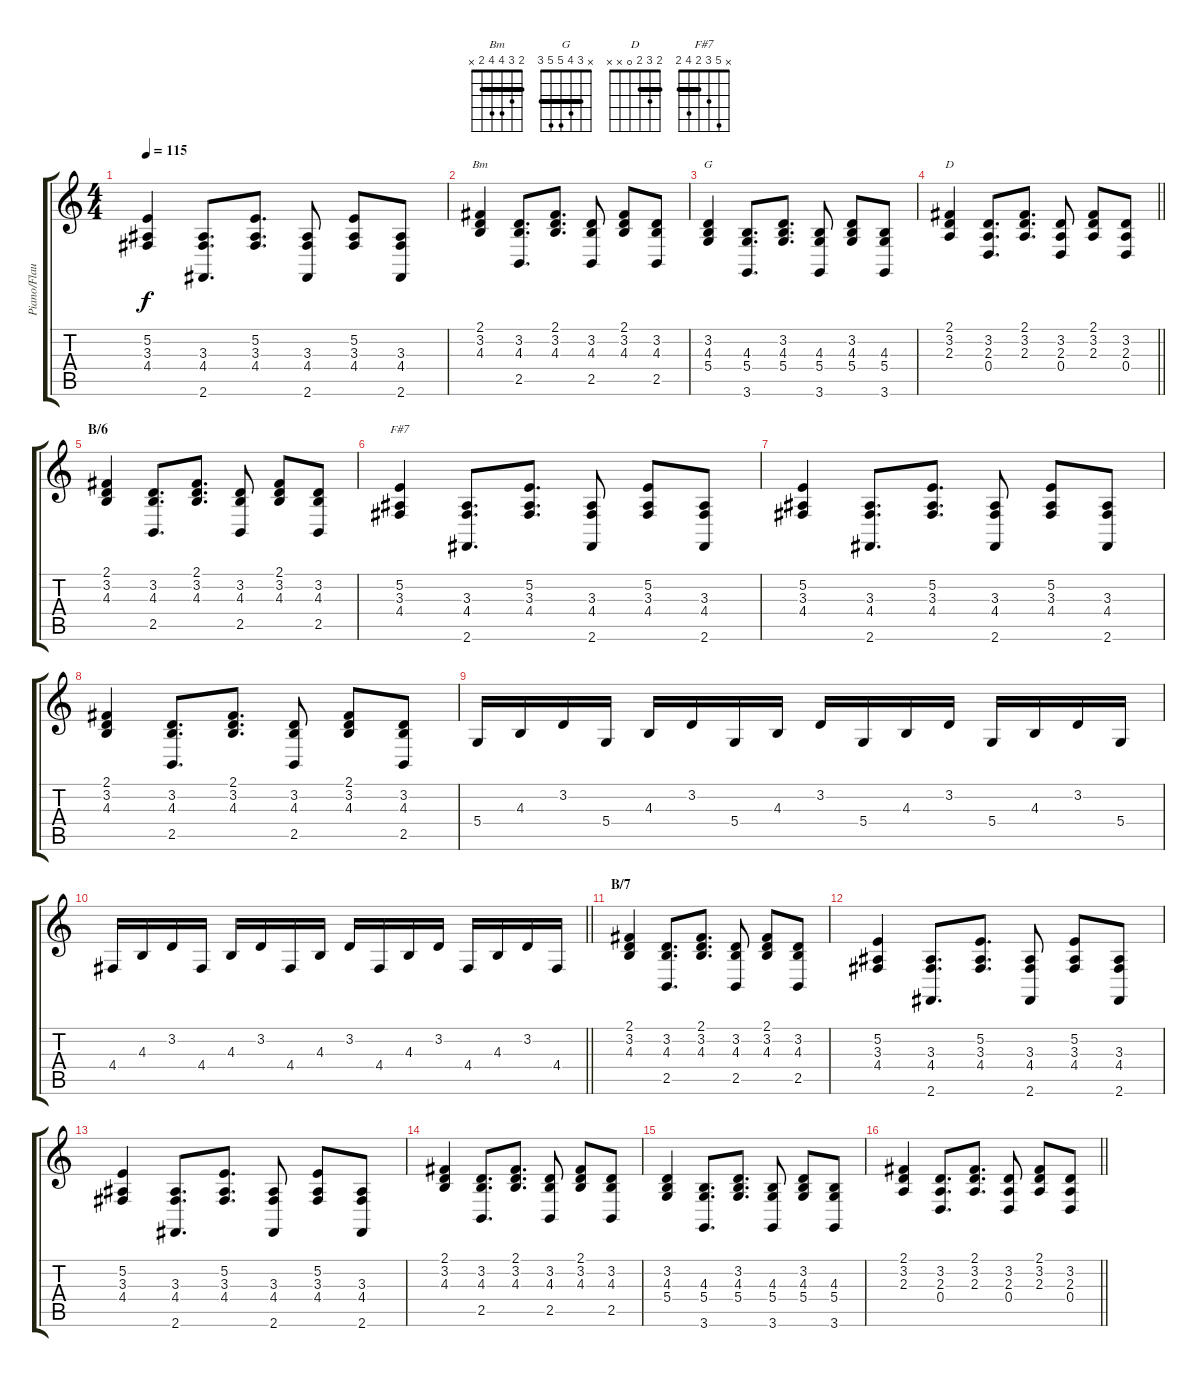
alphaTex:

\track ("Piano/Flauta" "Piano/Flau") {instrument brightacousticpiano}
\staff {score tabs}
\tuning (E4 B3 G3 D3 A2 E2) {hide}
\chord ("Bm" 2 3 4 4 2 x) {barre 2}
\chord ("G" x 3 4 5 5 3) {barre 3}
\chord ("D" 2 3 2 0 x x) {barre 2}
\chord ("F#7" x 5 3 2 4 2) {barre 2}
\ts (4 4)
\tempo 115
\clef g2
\ks c
(5.2 3.3 4.4).4{dy f} (3.3 4.4 2.6).8{d} (5.2 3.3 4.4).8{d} (3.3 4.4 2.6).8 (5.2 3.3 4.4).8 (3.3 4.4 2.6).8 |
(2.1 3.2 4.3).4{ch "Bm"} (3.2 4.3 2.5).8{d} (2.1 3.2 4.3).8{d} (3.2 4.3 2.5).8 (2.1 3.2 4.3).8 (3.2 4.3 2.5).8 |
(3.2 4.3 5.4).4{ch "G"} (4.3 5.4 3.6).8{d} (3.2 4.3 5.4).8{d} (4.3 5.4 3.6).8 (3.2 4.3 5.4).8 (4.3 5.4 3.6).8 |
\barLineRight lightlight
(2.1 3.2 2.3).4{ch "D"} (3.2 2.3 0.4).8{d} (2.1 3.2 2.3).8{d} (3.2 2.3 0.4).8 (2.1 3.2 2.3).8 (3.2 2.3 0.4).8 |
\section ("" "B/6")
(2.1 3.2 4.3).4 (3.2 4.3 2.5).8{d} (2.1 3.2 4.3).8{d} (3.2 4.3 2.5).8 (2.1 3.2 4.3).8 (3.2 4.3 2.5).8 |
(5.2 3.3 4.4).4{ch "F#7"} (3.3 4.4 2.6).8{d} (5.2 3.3 4.4).8{d} (3.3 4.4 2.6).8 (5.2 3.3 4.4).8 (3.3 4.4 2.6).8 |
(5.2 3.3 4.4).4 (3.3 4.4 2.6).8{d} (5.2 3.3 4.4).8{d} (3.3 4.4 2.6).8 (5.2 3.3 4.4).8 (3.3 4.4 2.6).8 |
(2.1 3.2 4.3).4 (3.2 4.3 2.5).8{d} (2.1 3.2 4.3).8{d} (3.2 4.3 2.5).8 (2.1 3.2 4.3).8 (3.2 4.3 2.5).8 |
5.4.16 4.3.16 3.2.16 5.4.16 4.3.16 3.2.16 5.4.16 4.3.16 3.2.16 5.4.16 4.3.16 3.2.16 5.4.16 4.3.16 3.2.16 5.4.16 |
\barLineRight lightlight
4.4.16 4.3.16 3.2.16 4.4.16 4.3.16 3.2.16 4.4.16 4.3.16 3.2.16 4.4.16 4.3.16 3.2.16 4.4.16 4.3.16 3.2.16 4.4.16 |
\section ("" "B/7")
(2.1 3.2 4.3).4 (3.2 4.3 2.5).8{d} (2.1 3.2 4.3).8{d} (3.2 4.3 2.5).8 (2.1 3.2 4.3).8 (3.2 4.3 2.5).8 |
(5.2 3.3 4.4).4 (3.3 4.4 2.6).8{d} (5.2 3.3 4.4).8{d} (3.3 4.4 2.6).8 (5.2 3.3 4.4).8 (3.3 4.4 2.6).8 |
(5.2 3.3 4.4).4 (3.3 4.4 2.6).8{d} (5.2 3.3 4.4).8{d} (3.3 4.4 2.6).8 (5.2 3.3 4.4).8 (3.3 4.4 2.6).8 |
(2.1 3.2 4.3).4 (3.2 4.3 2.5).8{d} (2.1 3.2 4.3).8{d} (3.2 4.3 2.5).8 (2.1 3.2 4.3).8 (3.2 4.3 2.5).8 |
(3.2 4.3 5.4).4 (4.3 5.4 3.6).8{d} (3.2 4.3 5.4).8{d} (4.3 5.4 3.6).8 (3.2 4.3 5.4).8 (4.3 5.4 3.6).8 |
\barLineRight lightlight
(2.1 3.2 2.3).4 (3.2 2.3 0.4).8{d} (2.1 3.2 2.3).8{d} (3.2 2.3 0.4).8 (2.1 3.2 2.3).8 (3.2 2.3 0.4).8
